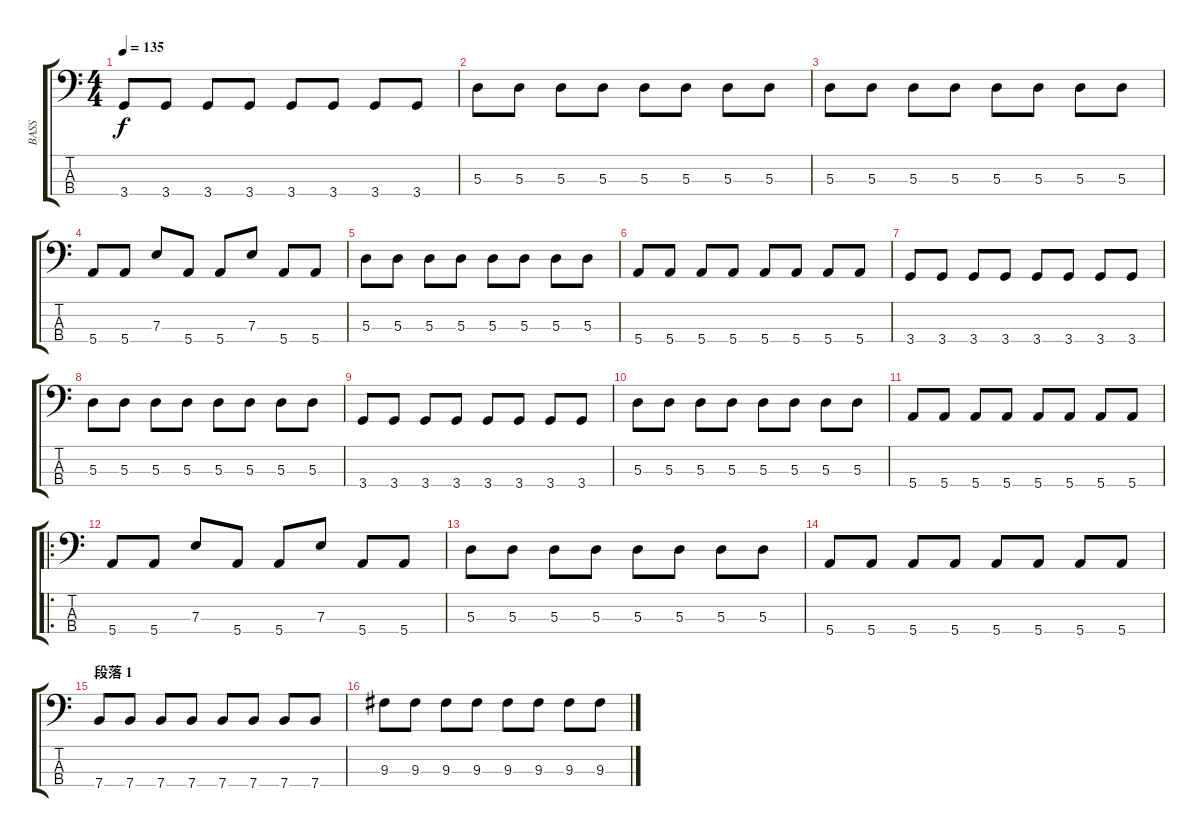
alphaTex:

\track ("BASS" "BASS") {instrument electricbasspick}
\staff {score tabs}
\tuning (G2 D2 A1 E1) {hide}
\ts (4 4)
\tempo 135
\clef f4
\ks c
3.4.8{dy f} 3.4.8 3.4.8 3.4.8 3.4.8 3.4.8 3.4.8 3.4.8 |
5.3.8 5.3.8 5.3.8 5.3.8 5.3.8 5.3.8 5.3.8 5.3.8 |
5.3.8 5.3.8 5.3.8 5.3.8 5.3.8 5.3.8 5.3.8 5.3.8 |
5.4.8 5.4.8 7.3.8 5.4.8 5.4.8 7.3.8 5.4.8 5.4.8 |
5.3.8 5.3.8 5.3.8 5.3.8 5.3.8 5.3.8 5.3.8 5.3.8 |
5.4.8 5.4.8 5.4.8 5.4.8 5.4.8 5.4.8 5.4.8 5.4.8 |
3.4.8 3.4.8 3.4.8 3.4.8 3.4.8 3.4.8 3.4.8 3.4.8 |
5.3.8 5.3.8 5.3.8 5.3.8 5.3.8 5.3.8 5.3.8 5.3.8 |
3.4.8 3.4.8 3.4.8 3.4.8 3.4.8 3.4.8 3.4.8 3.4.8 |
5.3.8 5.3.8 5.3.8 5.3.8 5.3.8 5.3.8 5.3.8 5.3.8 |
5.4.8 5.4.8 5.4.8 5.4.8 5.4.8 5.4.8 5.4.8 5.4.8 |
\ro
5.4.8 5.4.8 7.3.8 5.4.8 5.4.8 7.3.8 5.4.8 5.4.8 |
5.3.8 5.3.8 5.3.8 5.3.8 5.3.8 5.3.8 5.3.8 5.3.8 |
5.4.8 5.4.8 5.4.8 5.4.8 5.4.8 5.4.8 5.4.8 5.4.8 |
\section ("" "段落 1")
7.4.8 7.4.8 7.4.8 7.4.8 7.4.8 7.4.8 7.4.8 7.4.8 |
9.3.8 9.3.8 9.3.8 9.3.8 9.3.8 9.3.8 9.3.8 9.3.8
